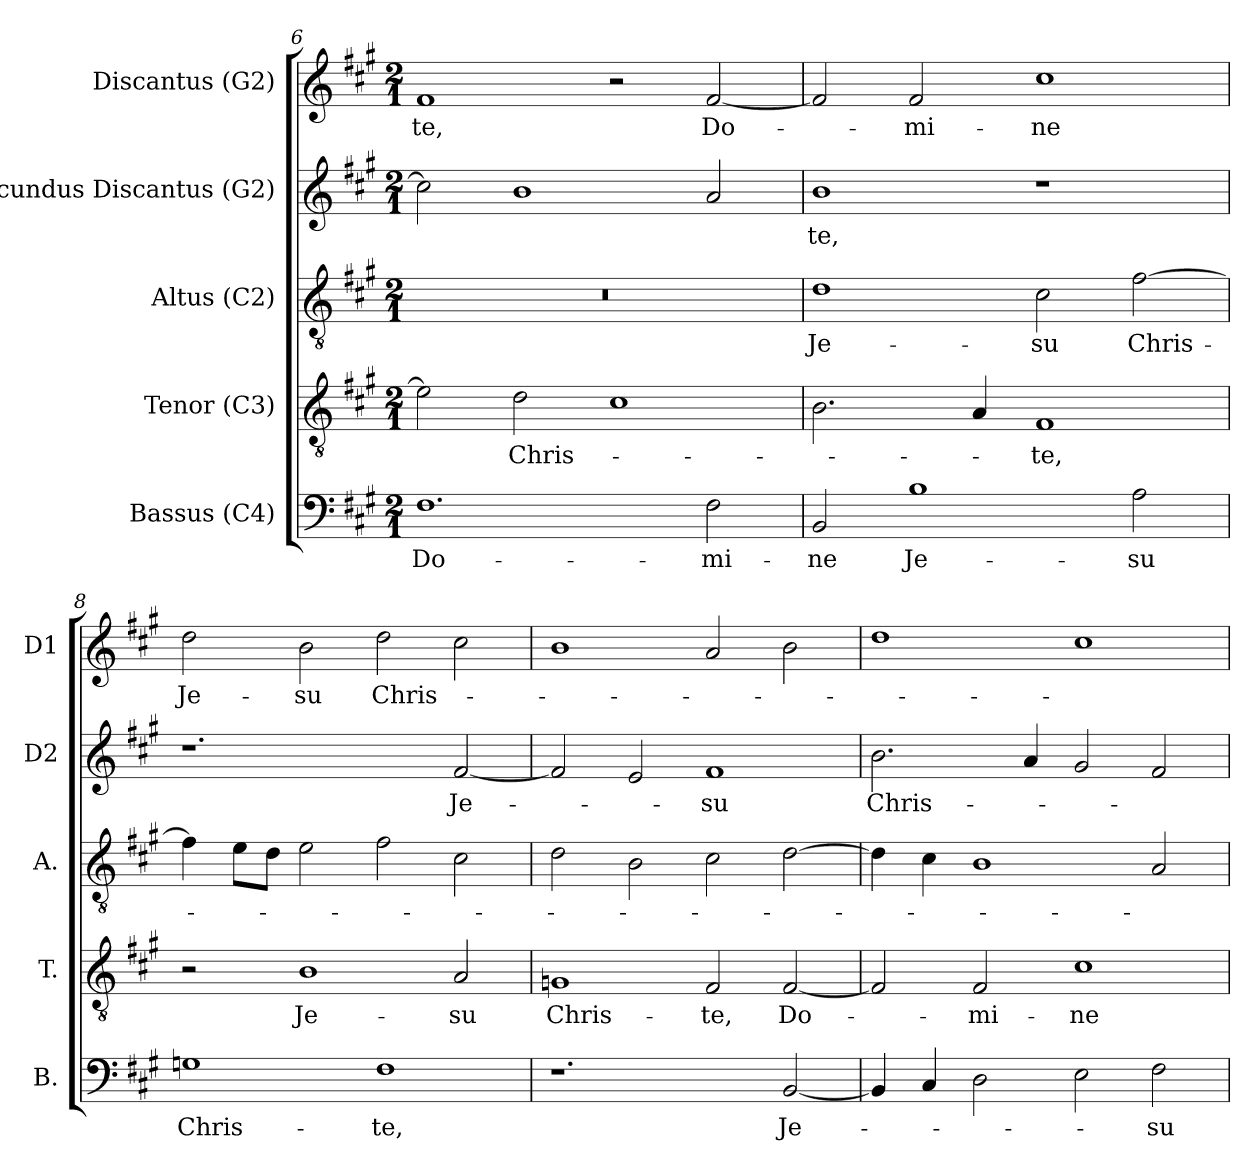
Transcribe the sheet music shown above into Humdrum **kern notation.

**kern	**text	**kern	**text	**kern	**text	**kern	**text	**kern	**text
*part5	*part5	*part4	*part4	*part3	*part3	*part2	*part2	*part1	*part1
*staff5	*staff5	*staff4	*staff4	*staff3	*staff3	*staff2	*staff2	*staff1	*staff1
*I"Bassus (C4)	*	*I"Tenor (C3)	*	*I"Altus (C2)	*	*I"Secundus Discantus (G2)	*	*I"Discantus (G2)	*
*I'B.	*	*I'T.	*	*I'A.	*	*I'D2	*	*I'D1	*
*clefF4	*	*clefGv2	*	*clefGv2	*	*clefG2	*	*clefG2	*
*	*	*ITrd7c12	*	*ITrd7c12	*	*	*	*	*
*k[f#c#g#]	*	*k[f#c#g#]	*	*k[f#c#g#]	*	*k[f#c#g#]	*	*k[f#c#g#]	*
*A:	*	*A:	*	*A:	*	*A:	*	*A:	*
*M2/1	*	*M2/1	*	*M2/1	*	*M2/1	*	*M2/1	*
=6	=6	=6	=6	=6	=6	=6	=6	=6	=6
!	!LO:LY:b:color=#000000	!	!	!LO:N:vis=1	!	!	!	!	!
!	!	!	!	!	!	!	!	!	!LO:LY:b:color=#000000
1.F#i	Do-	2Ei\]	.	0r	.	2cc#i\]	.	1f#i	-te,
!	!	!	!LO:LY:b:color=#000000	!	!	!	!	!	!
.	.	2Di\	Chris-	.	.	1bi	.	.	.
.	.	1C#i	.	.	.	.	.	2r	.
!	!LO:LY:b:color=#000000	!	!	!	!	!	!	!	!
!	!	!	!	!	!	!	!	!	!LO:LY:b:color=#000000
2F#i\	-mi-	.	.	.	.	2ai/	.	[2f#i/	Do-
=7	=7	=7	=7	=7	=7	=7	=7	=7	=7
!	!LO:LY:b:color=#000000	!	!	!	!	!	!	!	!
!	!	!	!	!	!LO:LY:b:color=#000000	!	!	!	!
!	!	!	!	!	!	!	!LO:LY:b:color=#000000	!	!
2BBi/	-ne	2.BBi\	.	1Di	Je-	1bi	-te,	2f#i/]	.
!	!LO:LY:b:color=#000000	!	!	!	!	!	!	!	!
!	!	!	!	!	!	!	!	!	!LO:LY:b:color=#000000
1Bi	Je-	.	.	.	.	.	.	2f#i/	-mi-
.	.	4AAi/	.	.	.	.	.	.	.
!	!	!	!LO:LY:b:color=#000000	!	!	!	!	!	!
!	!	!	!	!	!LO:LY:b:color=#000000	!	!	!	!
!	!	!	!	!	!	!	!	!	!LO:LY:b:color=#000000
.	.	1FF#i	-te,	2C#i\	-su	1r	.	1cc#i	-ne
!	!LO:LY:b:color=#000000	!	!	!	!	!	!	!	!
!	!	!	!	!	!LO:LY:b:color=#000000	!	!	!	!
2Ai\	-su	.	.	[2F#i\	Chris-	.	.	.	.
=8	=8	=8	=8	=8	=8	=8	=8	=8	=8
!	!LO:LY:b:color=#000000	!	!	!	!	!	!	!	!
!	!	!	!	!	!	!	!	!	!LO:LY:b:color=#000000
1Gni	Chris-	2r	.	4F#i\]	.	1.r	.	2ddi\	Je-
.	.	.	.	8Ei\L	.	.	.	.	.
.	.	.	.	8Di\J	.	.	.	.	.
!	!	!	!LO:LY:b:color=#000000	!	!	!	!	!	!
!	!	!	!	!	!	!	!	!	!LO:LY:b:color=#000000
.	.	1BBi	Je-	2Ei\	.	.	.	2bi\	-su
!	!LO:LY:b:color=#000000	!	!	!	!	!	!	!	!
!	!	!	!	!	!	!	!	!	!LO:LY:b:color=#000000
1F#i	-te,	.	.	2F#i\	.	.	.	2ddi\	Chris-
!	!	!	!LO:LY:b:color=#000000	!	!	!	!	!	!
!	!	!	!	!	!	!	!LO:LY:b:color=#000000	!	!
.	.	2AAi/	-su	2C#i\	.	[2f#i/	Je-	2cc#i\	.
!!LO:LB:g=z
=9	=9	=9	=9	=9	=9	=9	=9	=9	=9
!	!	!	!LO:LY:b:color=#000000	!	!	!	!	!	!
1.r	.	1GGni	Chris-	2Di\	.	2f#i/]	.	1bi	.
.	.	.	.	2BBi\	.	2ei/	.	.	.
!	!	!	!LO:LY:b:color=#000000	!	!	!	!	!	!
!	!	!	!	!	!	!	!LO:LY:b:color=#000000	!	!
.	.	2FF#i/	-te,	2C#i\	.	1f#i	-su	2ai/	.
!	!LO:LY:b:color=#000000	!	!	!	!	!	!	!	!
!	!	!	!LO:LY:b:color=#000000	!	!	!	!	!	!
[2BBi/	Je-	[2FF#i/	Do-	[2Di\	.	.	.	2bi\	.
=10	=10	=10	=10	=10	=10	=10	=10	=10	=10
!	!	!	!	!	!	!	!LO:LY:b:color=#000000	!	!
4BBi/]	.	2FF#i/]	.	4Di\]	.	2.bi\	Chris-	1ddi	.
4C#i/	.	.	.	4C#i\	.	.	.	.	.
!	!	!	!LO:LY:b:color=#000000	!	!	!	!	!	!
2Di\	.	2FF#i/	-mi-	1BBi	.	.	.	.	.
.	.	.	.	.	.	4ai/	.	.	.
!	!	!	!LO:LY:b:color=#000000	!	!	!	!	!	!
2Ei\	.	1C#i	-ne	.	.	2g#i/	.	1cc#i	.
!	!LO:LY:b:color=#000000	!	!	!	!	!	!	!	!
2F#i\	-su	.	.	2AAi/	.	2f#i/	.	.	.
=	=	=	=	=	=	=	=	=	=
*-	*-	*-	*-	*-	*-	*-	*-	*-	*-
